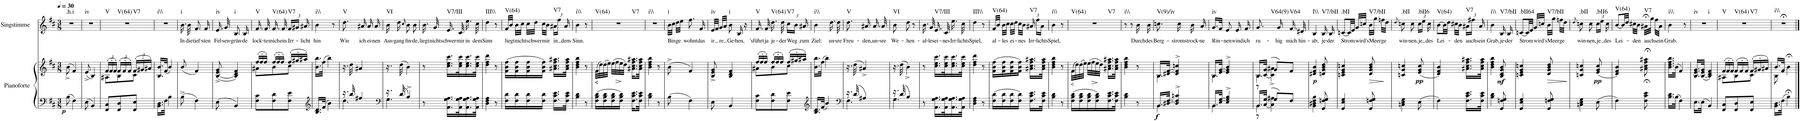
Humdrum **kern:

**kern	**kern	**dynam	**kern	**text	**harte
*part2	*part2	*part2	*part1	*part1	*part1
*staff3	*staff2	*staff2/3	*staff1	*staff1	*
*I"Pianoforte	*	*	*I"Singstimme	*	*
*I'Pno.	*	*	*I'Sing.	*	*
*clefF4	*clefG2	*	*clefG2	*	*
*k[f#c#]	*k[f#c#]	*	*k[f#c#]	*	*
*M3/8	*M3/8	*	*M3/8	*	*
*MM30	*MM30	*	*MM30	*	*
=1	=1	=1	=1	=1	=1
!	!	!LO:DY:b=2	!	!	!LO:H:kt=.h.i
8B\	(8b^<\	p	4.r	.	N
4F#\	4f#/)	.	.	.	.
=2	=2	=2	=2	=2	=2
!	!	!	!	!	!LO:H:kt=iv
8E\	(8e^/	.	4.r	.	N
4BB/	4B/)	.	.	.	.
=3	=3	=3	=3	=3	=3
*	*Xbrackettup	*	*	*	*
*	*^	*	*	*	*
!	!	!	!	!	!	!LO:H:n=1:kt=V
!	!	!	!	!	!	!LO:H:n=2:kt=V(64)
!	!	!	!	!	!	!LO:H:n=3:kt=V7
8FF#/ 8C#/L	(24f#'/LL	8A#X\L	.	4.r	.	N N N
.	24f#'/	.	.	.	.	.
.	24f#'/JJ)	.	.	.	.	.
8FF#/ 8D/	(24f#'/LL	8B\	.	.	.	.
.	24f#'/	.	.	.	.	.
.	24f#'/JJ)	.	.	.	.	.
8FF#/ 8E/J	(24f#'/LL	8c#\J	.	.	.	.
.	24g#X'/	.	.	.	.	.
.	24a#X'/JJ)	.	.	.	.	.
*	*v	*v	*	*	*	*
=4	=4	=4	=4	=4	=4
!	!	!	!	!	!LO:H:kt=i\\
16.BB\ 16.D\LL	16.B/ 16.b/LL	.	4.r	.	N
32F#\JJk	(32f#/JJk	.	.	.	.
4B\	4b/)	.	.	.	.
=5	=5	=5	=5	=5	=5
!	!	!	!	!LO:LY:b	!LO:H:kt=i
8B^\	(8b/	.	16.b\	In	N
!	!	!	!	!LO:LY:b	!
.	.	.	32b\	die	.
!	!	!	!	!LO:LY:b	!
4F#\	4f#/)	.	8.f#/	tief-	.
!	!	!	!	!LO:LY:b	!
.	.	.	16f#/	-sten	.
=6	=6	=6	=6	=6	=6
!	!	!	!	!LO:LY:b	!LO:H:kt=iv
8E\	([8B/^ 8e/^ 8g/^	.	16.e/	Fel-	N
!	!	!	!	!LO:LY:b	!
.	.	.	32g/	-sen-	.
!	!	!	!	!LO:LY:b	!LO:H:kt=i
4BB/	4B/] 4d/ 4f#/)	.	8.B/	-grün-	N
!	!	!	!	!LO:LY:b	!
.	.	.	16B/	-de	.
=7	=7	=7	=7	=7	=7
*	*Xtuplet	*	*	*	*
*	*^	*	*	*	*
!	!	!	!	!	!LO:LY:b	!LO:H:kt=V
8F#\ 8c#\L	(24ff#'/LL	8a#X\L	.	16.f#/	lock-	N
.	24ff#'/	.	.	.	.	.
.	24ff#'/JJ)	.	.	.	.	.
!	!	!	!	!	!LO:LY:b	!
.	.	.	.	32f#/	-te	.
!	!	!	!	!	!LO:LY:b	!LO:H:kt=V(64)
8F#\ 8d\	(24ff#'/LL	8b\	.	16.f#/	mich	N
.	24ff#'/	.	.	.	.	.
.	24ff#'/JJ)	.	.	.	.	.
!	!	!	!	!	!LO:LY:b	!
.	.	.	.	32f#/	ein	.
*	*	*	*	*Xbrackettup	*	*
!	!	!	!	!	!LO:LY:b	!LO:H:kt=V7
8F#\ 8e\J	(24ff#'/LL	8cc#\J	.	24f#/LL	Irr-	N
.	24gg#X'/	.	.	24g#X/JJ	.	.
!	!	!	!	!	!LO:LY:b	!
.	24aa#X'/JJ)	.	.	24a#X/	-licht	.
*	*v	*v	*	*	*	*
=8	=8	=8	=8	=8	=8
*clefG2	*	*	*	*	*
!	!	!	!	!LO:LY:b	!LO:H:kt=i\\
16.B/ 16.d/LL	16.b\ 16.bb\LL	.	4b\	hin	N
32f#/JJk	(32ff#\JJk	.	.	.	.
4b\	4bb\)	.	.	.	.
.	.	.	8r	.	.
=9	=9	=9	=9	=9	=9
*^	*	*	*	*	*
!	!	!	!	!	!LO:LY:b	!LO:H:kt=V
16.r	4.dd\	16.r	.	8.dd\	Wie	N
32bb/	.	32dd\	.	.	.	.
4ff#X/	.	4a#X/	.	.	.	.
!	!	!	!	!	!LO:LY:b	!
.	.	.	.	16a#X/	ich	.
!	!	!	!	!	!LO:LY:b	!
.	.	.	.	16a#/	ei-	.
!	!	!	!	!	!LO:LY:b	!
.	.	.	.	16a#/	-nen	.
=10	=10	=10	=10	=10	=10	=10
*clefF4	*	*	*	*	*	*
!	!	!	!	!	!LO:LY:b	!LO:H:kt=VI
16.r	4.G\	16.r	.	16b\	Aus-	N
!	!	!	!	!	!LO:LY:b	!
.	.	.	.	16dd\	-gang	.
32d/	.	(32dd\	.	.	.	.
.	.	.	.	16qcc#/	.	.
!	!	!	!	!	!LO:LY:b	!
4B^/	.	4b\)	.	8b\	fin-	.
!	!	!	!	!	!LO:LY:b	!
.	.	.	.	8b\	-de,	.
*v	*v	*	*	*	*	*
=11	=11	=11	=11	=11	=11
!	!	!	!	!LO:LY:b	!
8r	8r	.	16.b\	liegt	.
!	!	!	!	!LO:LY:b	!
.	.	.	32g/	nicht	.
!	!	!	!	!LO:LY:b	!LO:H:kt=V7/III
16.AA\ 16.G\ 16.A\LL	16.cc#\ 16.ee\ 16.ccc#\LL	.	16.e/	schwer	N
!	!	!	!	!LO:LY:b	!
32AA\ 32G\ 32A\K	32cc#\ 32ee\ 32ccc#\K	.	32c#/	mir	.
!	!	!	!	!LO:LY:b	!
16.AA\ 16.G\ 16.A\	16.cc#\ 16.ee\ 16.ccc#\	.	16.ee\	in	.
!	!	!	!	!LO:LY:b	!
32AA\ 32G\ 32A\JJk	32cc#\ 32ee\ 32ccc#\JJk	.	32cc#\	dem	.
=12	=12	=12	=12	=12	=12
!	!	!	!	!LO:LY:b	!LO:H:kt=III\\
4D\ 4F#\ 4A\	4dd\ 4ff#\ 4ddd\	.	4dd\	Sinn	N
8r	8r	.	8r	.	.
=13	=13	=13	=13	=13	=13
!	!	!	!	!LO:LY:b	!LO:H:kt=V(64)
16F#\ 16d\LL	(16f#\ 16b\ 16ff#\LL	.	32f#/LLL	liegt	N
.	.	.	32b/JJJ	.	.
!	!	!	!	!LO:LY:b	!
16F#\ 16d\	16f#\ 16b\ 16ff#\	.	32b\LLL	nicht	.
.	.	.	32cc#\JJJ	.	.
!	!	!	!	!LO:LY:b	!
16F#\ 16d\	16f#\ 16b\ 16ff#\	.	32cc#\LLL	schwer	.
.	.	.	32dd\JJJ	.	.
!	!	!	!	!LO:LY:b	!
16F#\ 16d\JJ	16f#\ 16b\ 16ff#\JJ)	.	32cc#\LLL	mir	.
.	.	.	32b\JJJ	.	.
!	!	!	!	!LO:LY:b	!LO:H:kt=V7
16.F#\ 16.c#\ 16.e\LL	16.a#X\ 16.cc#\ 16.ff#\ 16.aa#X\LL	.	24a#X\LL	in	N
.	.	.	24ff#\JJ	.	.
!	!	!	!	!LO:LY:b	!
.	.	.	24a#/	dem	.
32F#\ 32c#\ 32e\JJk	32a#\ 32cc#\ 32ff#\ 32aa#\JJk	.	.	.	.
=14	=14	=14	=14	=14	=14
!	!	!	!	!LO:LY:b	!LO:H:kt=i\\
4B\ 4d\	4b\ 4dd\ 4ff#\ 4bb\	.	4b\	Sinn.	N
8r	8r	.	8r	.	.
=15	=15	=15	=15	=15	=15
!	!	!LO:HP:b	!	!	!LO:H:n=1:kt=V(64)
!	!	!	!	!	!LO:H:n=2:kt=V7
16F#\ 16B\ 16d\LL	(32f#\LLL	<	4.r	.	N N
!	!	!LO:HP:b	!	!	!
.	32dd\)	<	.	.	.
16F#\ 16B\ 16d\	(32dd\	.	.	.	.
.	32ee\JJJ)	.	.	.	.
16F#\ 16B\ 16d\	(32ee\LLL	.	.	.	.
!	!	!LO:HP:b	!	!	!
.	32ff#\	>	.	.	.
16F#\ 16B\ 16d\JJ	32ee\	.	.	.	.
.	32dd\JJJ)	.	.	.	.
16.F#\ 16.c#\ 16.e\LL	16.a#X\ 16.cc#\ 16.ff#\ 16.aa#X\LL	.	.	.	.
32F#\ 32c#\ 32e\JLL	32a#\ 32cc#\ 32ff#\ 32aa#\JLL	.	.	.	.
.	.	[ [ ]	.	.	.
=16	=16	=16	=16	=16	=16
!	!	!	!	!	!LO:H:kt=i\\
4B\ 4d\	4b\ 4dd\ 4ff#\ 4bb\	.	4.r	.	N
8r	8r	.	.	.	.
=17	=17	=17	=17	=17	=17
!	!	!	!	!LO:LY:b	!LO:H:kt=i
8B\	(8b^\	.	32b\LLL	Bin	N
.	.	.	32cc#\JJJ	.	.
!	!	!	!	!LO:LY:b	!
.	.	.	32dd\LLL	ge	.
.	.	.	32ee\JJJ	.	.
!	!	!	!	!LO:LY:b	!
4F#\	4f#/)	.	8.ff#\	wohnt	.
!	!	!	!	!LO:LY:b	!
.	.	.	16f#/	das	.
=18	=18	=18	=18	=18	=18
!	!	!	!	!LO:LY:b	!LO:H:kt=iv
8E\	8B/^ 8e/^ 8g/^	.	32e/LLL	ir	N
.	.	.	32f#/JJJ	.	.
!	!	!	!	!LO:LY:b	!
.	.	.	32g/LLL	re	.
.	.	.	32a/JJJ	.	.
!	!	!	!	!LO:LY:b	!LO:H:kt=i
4BB/	4B/ 4d/ 4f#/	.	8b\	Ge-	N
!	!	!	!	!LO:LY:b	!
.	.	.	16B/	-hen,	.
.	.	.	16r	.	.
=19	=19	=19	=19	=19	=19
*	*^	*	*	*	*
!	!	!	!	!	!LO:LY:b	!LO:H:kt=V
8F#\ 8c#\L	(24ff#'/LL	8a#X\L	.	16.f#/	'sführt	N
.	24ff#'/	.	.	.	.	.
.	24ff#'/JJ)	.	.	.	.	.
!	!	!	!	!	!LO:LY:b	!
.	.	.	.	32f#/	ja	.
!	!	!	!	!	!LO:LY:b	!LO:H:kt=V(64)
8F#\ 8d\	(24ff#'/LL	8b\	.	16.dd\	je-	N
.	24ff#'/	.	.	.	.	.
.	24ff#'/JJ)	.	.	.	.	.
!	!	!	!	!	!LO:LY:b	!
.	.	.	.	32dd\	-der	.
!	!	!	!	!	!LO:LY:b	!LO:H:kt=V7
8F#\ 8e\J	(24ff#'/LL	8cc#\J	.	24cc#\LL	Weg	N
.	24gg#X'/	.	.	24b\JJ	.	.
!	!	!	!	!	!LO:LY:b	!
.	24aa#X'/JJ)	.	.	24a#X/	zum	.
*	*v	*v	*	*	*	*
=20	=20	=20	=20	=20	=20
*clefG2	*	*	*	*	*
!	!	!	!	!LO:LY:b	!LO:H:kt=i\\
16.B/ 16.d/LL	16.b\ 16.bb\LL	.	4b\	Ziel:	N
32f#/JJk	(32ff#\JJk	.	.	.	.
4b/	4bb\)	.	.	.	.
!	!	!	!	!LO:LY:b	!
.	.	.	16.dd\	un-	.
!	!	!	!	!LO:LY:b	!
.	.	.	32dd\	-sre	.
=21	=21	=21	=21	=21	=21
*clefF4	*	*	*	*	*
*^	*	*	*	*	*
!	!	!	!	!	!LO:LY:b	!LO:H:kt=V
16.r	4.F#\	16.r	.	8.dd\	Freu-	N
32d/	.	(32dd\	.	.	.	.
4A#X/	.	4a#X^/)	.	.	.	.
!	!	!	!	!	!LO:LY:b	!
.	.	.	.	16a#X/	-den,	.
!	!	!	!	!	!LO:LY:b	!
.	.	.	.	16.a#/	un-	.
!	!	!	!	!	!LO:LY:b	!
.	.	.	.	32a#/	-sre	.
=22	=22	=22	=22	=22	=22	=22
!	!	!	!	!	!LO:LY:b	!LO:H:kt=VI
16.r	4.G\	16.r	.	8b\	We-	N
32d/	.	(32dd\	.	.	.	.
!	!	!	!	!	!LO:LY:b	!
4B/	.	4b^<\)	.	8dd\	-hen-	.
.	.	.	.	8r	.	.
*v	*v	*	*	*	*	*
=23	=23	=23	=23	=23	=23
!	!	!	!	!LO:LY:b	!
8r	8r	.	16.b\	al-	.
!	!	!	!	!LO:LY:b	!
.	.	.	32g/	-les	.
!	!	!	!	!LO:LY:b	!LO:H:kt=V7/III
16.AA\ 16.G\ 16.A\LL	16.cc#\ 16.ee\ 16.ccc#\LL	.	16.e/	ei-	N
!	!	!	!	!LO:LY:b	!
32AA\ 32G\ 32A\K	32cc#\ 32ee\ 32ccc#\K	.	32c#/	-nes	.
!	!	!	!	!LO:LY:b	!
16.AA\ 16.G\ 16.A\	16.cc#\ 16.ee\ 16.ccc#\	.	16.ee\	Irr-	.
!	!	!	!	!LO:LY:b	!
32AA\ 32G\ 32A\JJk	32cc#\ 32ee\ 32ccc#\JJk	.	32cc#\	-lichts	.
=24	=24	=24	=24	=24	=24
!	!	!	!	!LO:LY:b	!LO:H:kt=III\\
4D\ 4F#\ 4A\	4dd\ 4ff#\ 4ddd\	.	4dd\	Spiel,	N
8r	8r	.	8r	.	.
=25	=25	=25	=25	=25	=25
!	!	!	!	!LO:LY:b	!LO:H:kt=V(64)
16F#\ 16d\LL	(16f#\ 16b\ 16ff#\LL	.	32f#/LLL	al-	N
.	.	.	32b/JJJ	.	.
!	!	!	!	!LO:LY:b	!
16F#\ 16d\	16f#\ 16b\ 16ff#\	.	32b\LLL	-les	.
.	.	.	32cc#\JJJ	.	.
!	!	!	!	!LO:LY:b	!
16F#\ 16d\	16f#\ 16b\ 16ff#\	.	32cc#\LLL	ei-	.
.	.	.	32dd\JJJ	.	.
!	!	!	!	!LO:LY:b	!
16F#\ 16d\JJ	16f#\ 16b\ 16ff#\JJ)	.	32cc#\LLL	-nes	.
.	.	.	32b\JJJ	.	.
!	!	!	!	!LO:LY:b	!LO:H:kt=V7
16.F#\ 16.c#\ 16.e\LL	16.a#X\ 16.cc#\ 16.ff#\ 16.aa#X\LL	.	24a#X/	Irr-	N
!	!	!	!	!LO:LY:b	!
.	.	.	24ff#\LL	-lichts	.
.	.	.	24a#\JJ	.	.
32F#\ 32c#\ 32e\JJk	32a#\ 32cc#\ 32ff#\ 32aa#\JJk	.	.	.	.
=26	=26	=26	=26	=26	=26
!	!	!	!	!LO:LY:b	!LO:H:kt=i\\
4B\ 4d\	4b\ 4dd\ 4ff#\ 4bb\	.	4b\	Spiel,	N
8r	8r	.	8r	.	.
=27	=27	=27	=27	=27	=27
!	!	!LO:HP:b	!	!	!LO:H:n=1:kt=V(64)
!	!	!	!	!	!LO:H:n=2:kt=V7
16F#\ 16B\ 16d\LL	(32f#\LLL	<	4.r	.	N N
.	32dd\)	.	.	.	.
16F#\ 16B\ 16d\	(32dd\	.	.	.	.
.	32ee\JJJ)	.	.	.	.
16F#\ 16B\ 16d\	(32ee\LLL	.	.	.	.
!	!	!LO:HP:b	!	!	!
.	32ff#\	>	.	.	.
16F#\ 16B\ 16d\	32ee\	.	.	.	.
.	32dd\JJJ)	.	.	.	.
16.F#\ 16.c#\ 16.e\	16.a#X\ 16.cc#\ 16.ff#\ 16.aa#X\LL	.	.	.	.
32F#\ 32c#\ 32e\JJk	32a#\ 32cc#\ 32ff#\ 32aa#\JJk	.	.	.	.
.	.	[ ]	.	.	.
=28	=28	=28	=28	=28	=28
!	!	!	!	!	!LO:H:kt=i\\
4B\ 4d\	4b\ 4dd\ 4ff#\ 4bb\	.	8r	.	N
.	.	.	8r	.	.
!	!	!	!	!LO:LY:b	!
8r	8r	.	16b\	Durch	.
!	!	!	!	!LO:LY:b	!
.	.	.	16b\	des	.
=29	=29	=29	=29	=29	=29
*^	*^	*	*	*	*
!	!	!	!	!LO:DY:b=2	!	!LO:LY:b	!LO:H:kt=V(9)/iv
16.BB/LL	4.BB\	16.B/LL	4.B\	f	8.ccn\	Berg-	N
[32D#X/ [32F#/JJk	.	[32d#X/ [32f#/JJk	.	.	.	.	.
4D#/]^ 4F#/]^ 4cn/^	.	4d#/]^ 4f#/]^ 4ccn/^	.	.	.	.	.
!	!	!	!	!	!	!LO:LY:b	!
.	.	.	.	.	16cc\	-stroms	.
!	!	!	!	!	!	!LO:LY:b	!
.	.	.	.	.	16b\	trock-	.
!	!	!	!	!	!	!LO:LY:b	!
.	.	.	.	.	16a/	-ne	.
=30	=30	=30	=30	=30	=30	=30	=30
!	!	!	!	!	!	!LO:LY:b	!LO:H:kt=iv
16.BB/LL	4.BB\	16.B/LL	4.B\	.	16.g/LL	Rin-	N
[32E/ [32G/JJk	.	[32e/ [32g/JJk	.	.	32f#/JJk	.	.
!	!	!	!	!	!	!LO:LY:b	!
4E/]^ 4G/]^ 4B/^	.	4e/]^ 4g/]^ 4b/^	.	.	8e/	-nen	.
!	!	!	!	!	!	!LO:LY:b	!
.	.	.	.	.	16e/	wind	.
!	!	!	!	!	!	!LO:LY:b	!
.	.	.	.	.	16f#/	ich	.
=31	=31	=31	=31	=31	=31	=31	=31
*^	*^	*^	*^	*	*	*	*
!	!	!	!	!	!	!	!	!	!	!LO:LY:b	!LO:H:kt=V64(9)
16.BB/LL	8ryy	4.BB\	8r	16.B/LL	8ryy	4.B\	8r	.	8.g/	ru-	N
32C#/ 32G/JJk	.	.	.	((32c#/ 32g/JJk	.	.	.	.	.	.	.
8G/L	4A#X\	.	4C#\	8g/L)	4a#X^\	.	4c#\)	.	.	.	.
!	!	!	!	!	!	!	!	!	!	!LO:LY:b	!
.	.	.	.	.	.	.	.	.	16g/	-hig	.
!	!	!	!	!	!	!	!	!	!	!LO:LY:b	!LO:H:kt=V64
8F#/J	.	.	.	8f#/J	.	.	.	.	16.f#/	mich	N
!	!	!	!	!	!	!	!	!	!	!LO:LY:b	!
.	.	.	.	.	.	.	.	.	32d#X/	hin-	.
*v	*v	*v	*v	*	*	*	*	*	*	*	*
*	*v	*v	*v	*v	*	*	*	*
=32	=32	=32	=32	=32	=32
!	!	!LO:DY:b	!	!LO:LY:b	!LO:H:kt=I\\
4BB\ 4D#X\ 4F#\ 4B\	4d#X/ 4f#/ 4b/	p	4B/	-ab;	N
!	!	!	!	!LO:LY:b	!LO:H:kt=V7/bII
8GG/ 8Fn/ 8G/	8dn/ 8g/ 8b/ 8dd/	.	16B/	je-	N
!	!	!	!	!LO:LY:b	!
.	.	.	16B/	-der	.
=33	=33	=33	=33	=33	=33
!	!	!	!	!LO:LY:b	!LO:H:kt=.bII
4GG/ 4E/ 4G/	4cn/ 4e/ 4g/ 4ccn/	.	[8cn/L	Strom	N
.	.	.	32c/LL]	.	.
.	.	.	32e/JJJ	.	.
!	!	!	!	!LO:LY:b	!
.	.	.	32g/LLL	wird's	.
.	.	.	32ccn/JJJ	.	.
!	!	!LO:HP:b	!	!LO:LY:b	!LO:H:kt=V7/bII
8GG/ 8Fn/ 8G/	8d/ 8g/ 8b/ 8dd/	>	32b\LLL	Meer	N
.	.	.	32gg\JJJ	.	.
!	!	!	!	!LO:LY:b	!
.	.	.	32ffn\LLL	ge	.
.	.	.	32dd\JJJ	.	.
.	.	]	.	.	.
=34	=34	=34	=34	=34	=34
.	.	.	8qdd/	.	.
!	!	!	!	!LO:LY:b	!LO:H:kt=.bII
4Cn\ 4E\ 4G\	4cn/ 4g/ 4ccn/	.	8ccn\	win-	N
!	!	!	!	!LO:LY:b	!
.	.	.	8cc\	-nen,	.
!	!	!LO:DY:b	!	!LO:LY:b	!LO:H:kt=.bII6
8E\	(8e/ 8g/ 8cc/	pp	24cc\LL	je	N
.	.	.	24ee\JJ	.	.
!	!	!	!	!LO:LY:b	!
.	.	.	24cc\	des	.
=35	=35	=35	=35	=35	=35
!	!	!	!	!LO:LY:b	!LO:H:kt=V(64)
4F#\	4d/ 4f#/ 4b/)	.	[8b\L	Lei-	N
.	.	.	32b\LL]	.	.
.	.	.	32dd\JJJ	.	.
!	!	!	!	!LO:LY:b	!
.	.	.	32cc#X\LLL	-den	.
.	.	.	32b\JJJ	.	.
!	!	!	!	!LO:LY:b	!LO:H:kt=V7
16.F#\ 16.c#\ 16.e\LL	16.a#X\ 16.cc#\ 16.ff#\ 16.aa#X\LL	.	24a#X\LL	auch	N
.	.	.	24ff#X\JJ	.	.
!	!	!	!	!LO:LY:b	!
.	.	.	24a#/	sein	.
32F#\ 32c#\ 32e\JJk	32a#\ 32cc#\ 32ff#\ 32aa#\JJk	.	.	.	.
=36	=36	=36	=36	=36	=36
!	!	!	!	!LO:LY:b	!LO:H:kt=i\\
4B\ 4d\	4b\ 4dd\ 4ff#\ 4bb\	.	4b\	Grab,	N
!	!	!LO:DY:b	!	!LO:LY:b	!LO:H:kt=V7/bII
8GG/ 8Fn/ 8G/	8B/ 8d/ 8g/ 8b/	mf	16B/	je-	N
!	!	!	!	!LO:LY:b	!
.	.	.	16B/	-der	.
=37	=37	=37	=37	=37	=37
!	!	!	!	!LO:LY:b	!LO:H:kt=.bII64
4GG/ 4E/ 4G/	4cn/ 4e/ 4g/ 4ccn/	.	[8cn/L	Strom	N
.	.	.	32c/LL]	.	.
.	.	.	32e/JJJ	.	.
!	!	!	!	!LO:LY:b	!
.	.	.	32g/LLL	wird's	.
.	.	.	32ccn/JJJ	.	.
!	!	!LO:HP:b	!	!LO:LY:b	!LO:H:kt=V7/bII
8GG/ 8Fn/ 8G/	8d/ 8g/ 8b/ 8dd/	>	32b\LLL	Meer	N
.	.	.	32gg\JJJ	.	.
!	!	!	!	!LO:LY:b	!
.	.	.	32ffn\LLL	ge	.
.	.	.	32dd\JJJ	.	.
.	.	]	.	.	.
=38	=38	=38	=38	=38	=38
.	.	.	8qdd/	.	.
!	!	!	!	!LO:LY:b	!LO:H:kt=.bII
4Cn\ 4E\ 4G\	4cn/ 4g/ 4ccn/	.	8ccn\	win-	N
!	!	!	!	!LO:LY:b	!
.	.	.	8cc\	-nen,	.
!	!	!LO:DY:b	!	!LO:LY:b	!LO:H:kt=.bII6
8E\	(8e/ 8g/ 8cc/	pp	24cc\LL	je	N
.	.	.	24ee\JJ	.	.
!	!	!	!	!LO:LY:b	!
.	.	.	24cc\	des	.
=39	=39	=39	=39	=39	=39
!	!	!	!	!LO:LY:b	!LO:H:kt=V(64)
4F#\	4d/ 4f#/ 4b/)	.	[8b/L	Lei-	N
.	.	.	32b/LL]	.	.
.	.	.	32dd/JJJ	.	.
!	!	!	!	!LO:LY:b	!
.	.	.	32cc#X\LLL	-den	.
.	.	.	32b\JJJ	.	.
!	!	!	!	!LO:LY:b	!LO:H:kt=V7
8F#\;< 8c#\;< 8e\;<	8a#X\;< 8cc#\;< 8ff#\;< 8aa#X\;<	.	32a#X;<\LLL	auch	N
.	.	.	32gg\JJJ	.	.
!	!	!	!	!LO:LY:b	!
.	.	.	32ff#\LLL	sein	.
.	.	.	32a#\JJJ	.	.
=40	=40	=40	=40	=40	=40
!	!	!	!	!LO:LY:b	!LO:H:kt=i\\
16.B\ 16.d\LL	16.b\ 16.dd\ 16.ff#\ 16.bb\LL	.	4b\	Grab.	N
32B\JJk	(32b\JJk	.	.	.	.
4F#\	4f#/)	.	.	.	.
.	.	.	8r	.	.
=41	=41	=41	=41	=41	=41
!	!	!	!	!	!LO:H:n=1:kt=iv
!	!	!	!	!	!LO:H:n=2:kt=i
16.E\LL	16.B/ 16.e/ 16.g/LL	.	4.r	.	N N
32E\JJk	([32B/ 32e/ 32g/JJk	.	.	.	.
4BB/	4B/] 4d/ 4f#/)	.	.	.	.
=42	=42	=42	=42	=42	=42
*	*^	*	*	*	*
!	!	!	!	!	!	!LO:H:n=1:kt=V
!	!	!	!	!	!	!LO:H:n=2:kt=V(64)
!	!	!	!	!	!	!LO:H:n=3:kt=V7
8FF#/ 8C#/L	(24f#'/LL	8A#X\L	.	4.r	.	N N N
.	24f#'/	.	.	.	.	.
.	24f#'/JJ)	.	.	.	.	.
8FF#/ 8D/	(24f#'/LL	8B\	.	.	.	.
.	24f#'/	.	.	.	.	.
.	24f#'/JJ)	.	.	.	.	.
8FF#/ 8E/J	(24f#'/LL	8c#\J	.	.	.	.
.	24g#X'/	.	.	.	.	.
.	24a#X'/JJ)	.	.	.	.	.
=43	=43	=43	=43	=43	=43	=43
!	!	!	!	!	!	!LO:H:kt=i\\
16.BB\ 16.D\LL	16.b/LL	8B\	.	4.r;<	.	N
32F#\JJk	(32f#/JJk	.	.	.	.	.
4B;<\	4b;<\)	4ryy	.	.	.	.
*	*v	*v	*	*	*	*
==	==	==	==	==	==
*-	*-	*-	*-	*-	*-
